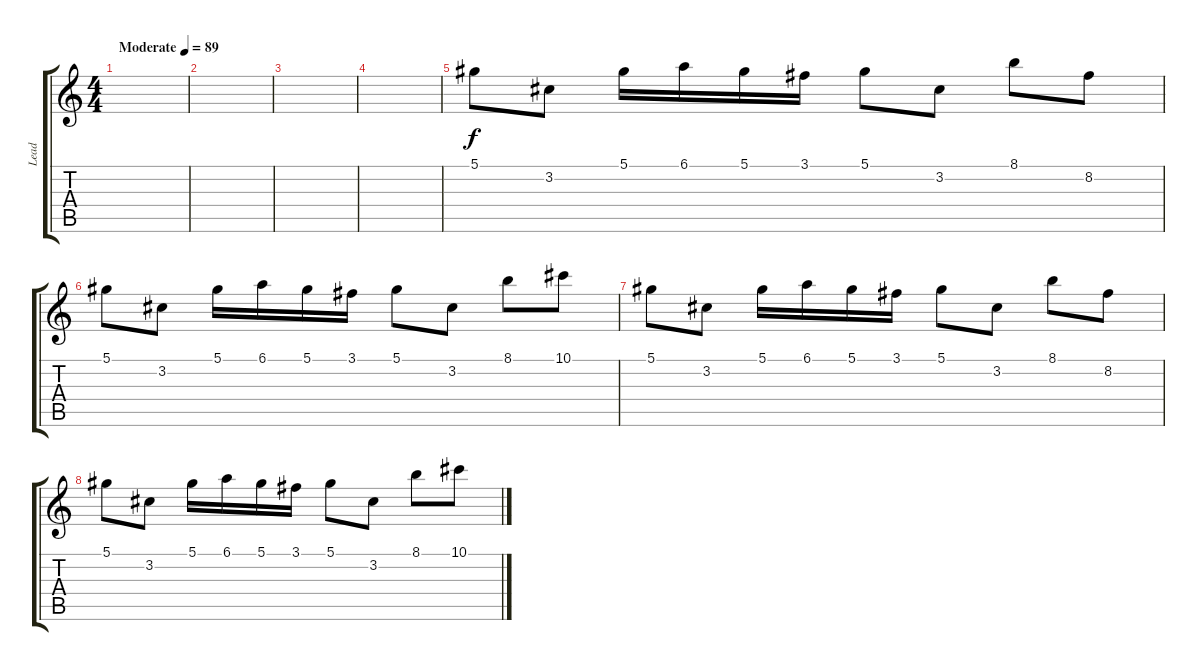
\track ("Lead" "Lead") {instrument distortionguitar}
\staff {score tabs}
\tuning (Eb4 Bb3 Gb3 Db3 Ab2 Db2) {hide}
\ts (4 4)
\tempo (89 "Moderate")
\clef g2
\ks c
|
|
|
|
5.1.8 3.2.8 5.1.16 6.1.16 5.1.16 3.1.16 5.1.8 3.2.8 8.1.8 8.2.8 |
5.1.8 3.2.8 5.1.16 6.1.16 5.1.16 3.1.16 5.1.8 3.2.8 8.1.8 10.1.8 |
5.1.8 3.2.8 5.1.16 6.1.16 5.1.16 3.1.16 5.1.8 3.2.8 8.1.8 8.2.8 |
5.1.8 3.2.8 5.1.16 6.1.16 5.1.16 3.1.16 5.1.8 3.2.8 8.1.8 10.1.8
